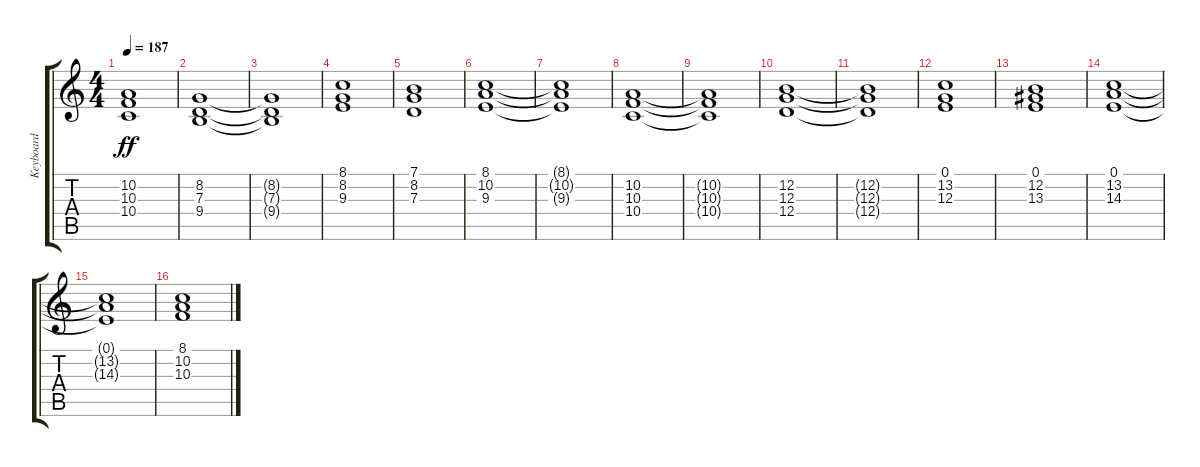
\track ("Keyboard" "Keyboard") {instrument acousticgrandpiano}
\staff {score tabs}
\tuning (E4 B3 G3 D3 A2 E2) {hide}
\ts (4 4)
\tempo 187
\clef g2
\ks c
(10.2{t} 10.3{t} 10.4{t}).1{dy ff} |
(8.2 7.3 9.4).1 |
(8.2{t} 7.3{t} 9.4{t}).1 |
(8.1 8.2 9.3).1 |
(7.1 8.2 7.3).1 |
(8.1 10.2 9.3).1 |
(8.1{t} 10.2{t} 9.3{t}).1 |
(10.2 10.3 10.4).1 |
(10.2{t} 10.3{t} 10.4{t}).1 |
(12.2 12.3 12.4).1 |
(12.2{t} 12.3{t} 12.4{t}).1 |
(0.1 13.2 12.3).1 |
(0.1 12.2 13.3).1 |
(0.1 13.2 14.3).1 |
(0.1{t} 13.2{t} 14.3{t}).1 |
(8.1 10.2 10.3).1
